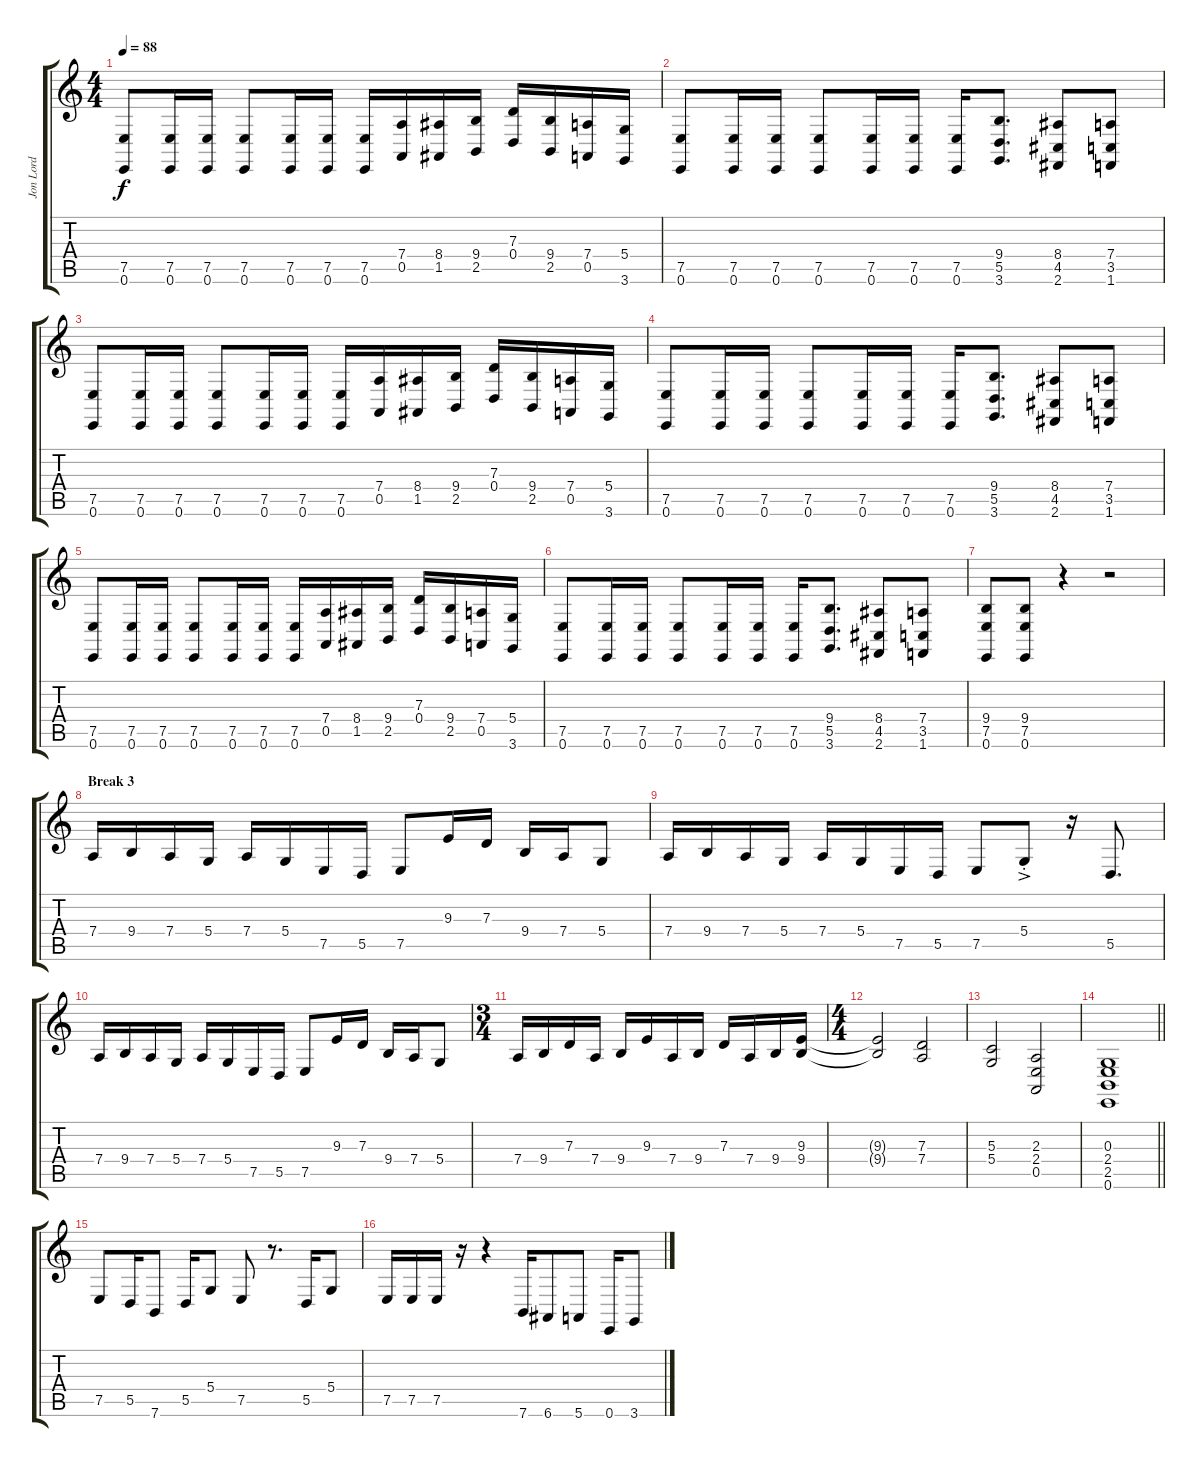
\track ("Jon Lord" "Jon Lord") {instrument drawbarorgan}
\staff {score tabs}
\tuning (E4 B3 G3 D3 A2 E2) {hide}
\ts (4 4)
\tempo 88
\clef g2
\ks c
(7.5 0.6).8{dy f} (7.5 0.6).16 (7.5 0.6).16 (7.5 0.6).8 (7.5 0.6).16 (7.5 0.6).16 (7.5 0.6).16 (7.4 0.5).16 (8.4 1.5).16 (9.4 2.5).16 (7.3 0.4).16 (9.4 2.5).16 (7.4 0.5).16 (5.4 3.6).16 |
(7.5 0.6).8 (7.5 0.6).16 (7.5 0.6).16 (7.5 0.6).8 (7.5 0.6).16 (7.5 0.6).16 (7.5 0.6).16 (9.4 5.5 3.6).8{d} (8.4 4.5 2.6).8 (7.4 3.5 1.6).8 |
(7.5 0.6).8 (7.5 0.6).16 (7.5 0.6).16 (7.5 0.6).8 (7.5 0.6).16 (7.5 0.6).16 (7.5 0.6).16 (7.4 0.5).16 (8.4 1.5).16 (9.4 2.5).16 (7.3 0.4).16 (9.4 2.5).16 (7.4 0.5).16 (5.4 3.6).16 |
(7.5 0.6).8 (7.5 0.6).16 (7.5 0.6).16 (7.5 0.6).8 (7.5 0.6).16 (7.5 0.6).16 (7.5 0.6).16 (9.4 5.5 3.6).8{d} (8.4 4.5 2.6).8 (7.4 3.5 1.6).8 |
(7.5 0.6).8 (7.5 0.6).16 (7.5 0.6).16 (7.5 0.6).8 (7.5 0.6).16 (7.5 0.6).16 (7.5 0.6).16 (7.4 0.5).16 (8.4 1.5).16 (9.4 2.5).16 (7.3 0.4).16 (9.4 2.5).16 (7.4 0.5).16 (5.4 3.6).16 |
(7.5 0.6).8 (7.5 0.6).16 (7.5 0.6).16 (7.5 0.6).8 (7.5 0.6).16 (7.5 0.6).16 (7.5 0.6).16 (9.4 5.5 3.6).8{d} (8.4 4.5 2.6).8 (7.4 3.5 1.6).8 |
(9.4 7.5 0.6).8 (9.4 7.5 0.6).8 r.4 r.2 |
\section ("" "Break 3")
7.4.16 9.4.16 7.4.16 5.4.16 7.4.16 5.4.16 7.5.16 5.5.16 7.5.8 9.3.16 7.3.16 9.4.16 7.4.16 5.4.8 |
7.4.16 9.4.16 7.4.16 5.4.16 7.4.16 5.4.16 7.5.16 5.5.16 7.5.8 5.4{ac st}.8 r.16 5.5.8{d} |
7.4.16 9.4.16 7.4.16 5.4.16 7.4.16 5.4.16 7.5.16 5.5.16 7.5.8 9.3.16 7.3.16 9.4.16 7.4.16 5.4.8 |
\ts (3 4)
7.4.16 9.4.16 7.3.16 7.4.16 9.4.16 9.3.16 7.4.16 9.4.16 7.3.16 7.4.16 9.4.16 (9.3 9.4).16 |
\ts (4 4)
(9.3{t} 9.4{t}).2 (7.3 7.4).2 |
(5.3 5.4).2 (2.3 2.4 0.5).2 |
\barLineRight lightlight
(0.3 2.4 2.5 0.6).1 |
7.5.8 5.5.16 7.6.8 5.5.16 5.4.8 7.5.8 r.8{d} 5.5.16 5.4.8 |
7.5.16 7.5.16 7.5.16 r.16 r.4 7.6.16 6.6.8 5.6.8 0.6.16 3.6.8
